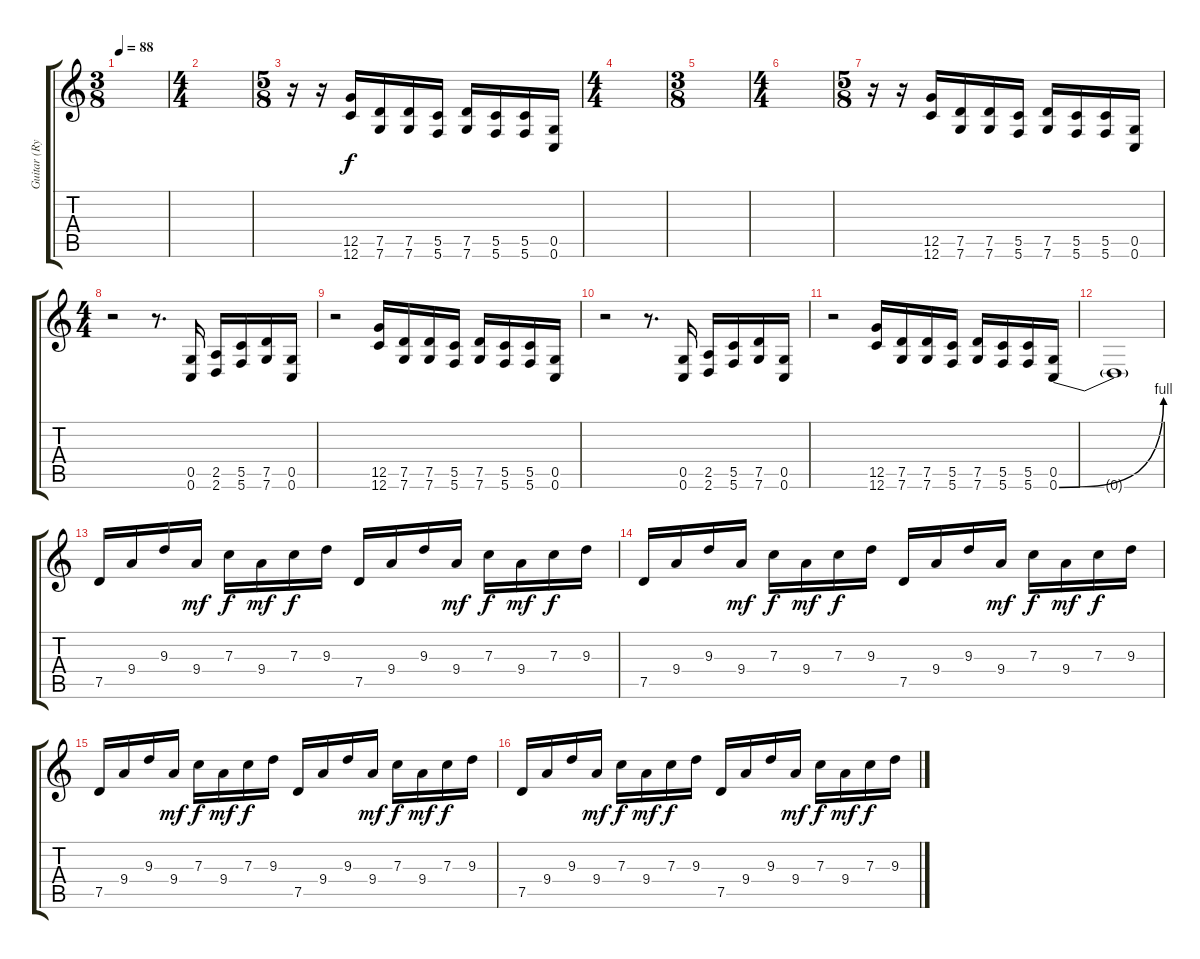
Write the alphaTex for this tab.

\track ("Guitar (Ryan P.)" "Guitar (Ry") {instrument electricguitarmuted}
\staff {score tabs}
\tuning (D4 A3 F3 C3 G2 C2) {hide}
\ts (3 8)
\tempo 88
\clef g2
\ks c
|
\ts (4 4)
|
\ts (5 8)
r.16{volume 10 instrument electricguitarmuted} r.16 (12.5 12.6).16 (7.5 7.6).16 (7.5 7.6).16 (5.5 5.6).16 (7.5 7.6).16 (5.5 5.6).16 (5.5 5.6).16 (0.5 0.6).16 |
\ts (4 4)
|
\ts (3 8)
|
\ts (4 4)
|
\ts (5 8)
r.16{instrument electricguitarmuted} r.16 (12.5 12.6).16 (7.5 7.6).16 (7.5 7.6).16 (5.5 5.6).16 (7.5 7.6).16 (5.5 5.6).16 (5.5 5.6).16 (0.5 0.6).16 |
\ts (4 4)
r.2 r.8{d} (0.5 0.6).16 (2.5 2.6).16 (5.5 5.6).16 (7.5 7.6).16 (0.5 0.6).16 |
r.2 (12.5 12.6).16 (7.5 7.6).16 (7.5 7.6).16 (5.5 5.6).16 (7.5 7.6).16 (5.5 5.6).16 (5.5 5.6).16 (0.5 0.6).16 |
r.2 r.8{d} (0.5 0.6).16 (2.5 2.6).16 (5.5 5.6).16 (7.5 7.6).16 (0.5 0.6).16 |
r.2 (12.5 12.6).16 (7.5 7.6).16 (7.5 7.6).16 (5.5 5.6).16 (7.5 7.6).16 (5.5 5.6).16 (5.5 5.6).16 (0.5 0.6{be (bend 0 0 60 4)}).16 |
0.6{t}.1 |
7.5.16{instrument electricguitarmuted} 9.4.16 9.3.16 9.4.16{dy mf} 7.3.16{dy f} 9.4.16{dy mf} 7.3.16{dy f} 9.3.16 7.5.16 9.4.16 9.3.16 9.4.16{dy mf} 7.3.16{dy f} 9.4.16{dy mf} 7.3.16{dy f} 9.3.16 |
7.5.16 9.4.16 9.3.16 9.4.16{dy mf} 7.3.16{dy f} 9.4.16{dy mf} 7.3.16{dy f} 9.3.16 7.5.16 9.4.16 9.3.16 9.4.16{dy mf} 7.3.16{dy f} 9.4.16{dy mf} 7.3.16{dy f} 9.3.16 |
7.5.16 9.4.16 9.3.16 9.4.16{dy mf} 7.3.16{dy f} 9.4.16{dy mf} 7.3.16{dy f} 9.3.16 7.5.16 9.4.16 9.3.16 9.4.16{dy mf} 7.3.16{dy f} 9.4.16{dy mf} 7.3.16{dy f} 9.3.16 |
7.5.16 9.4.16 9.3.16 9.4.16{dy mf} 7.3.16{dy f} 9.4.16{dy mf} 7.3.16{dy f} 9.3.16 7.5.16 9.4.16 9.3.16 9.4.16{dy mf} 7.3.16{dy f} 9.4.16{dy mf} 7.3.16{dy f} 9.3.16
